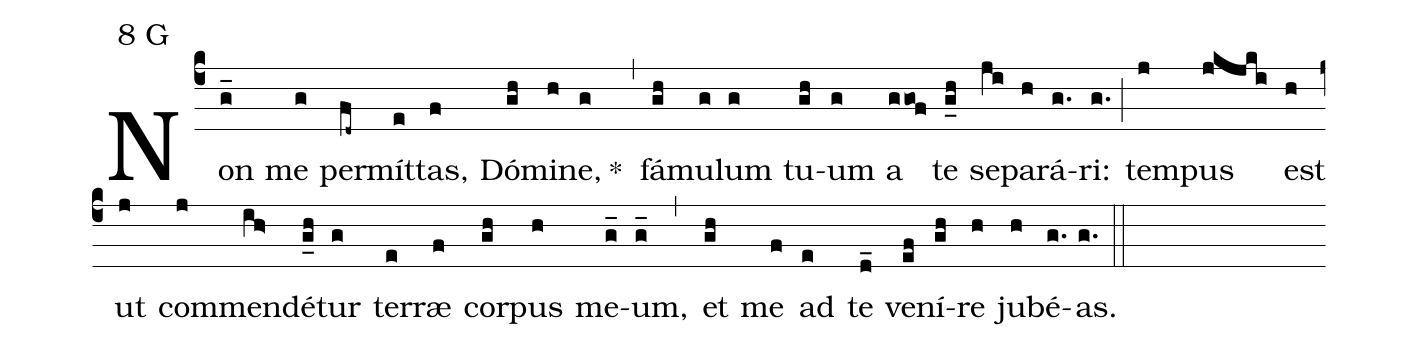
mode:8 G;
%%
(c4) Non(g_) me(g) per(fd~)mít(e)tas,(f) Dó(gh)mi(h)ne,(g) *()(,) fá(gh)mu(g)lum(g) tu(gh)um(g)  a(ggof) te(g_h) se(ji)pa(h)rá(g.)ri:(g.) (;) tem(j)pus(jkjki) est(h) ut(j) com(j)men(ih>)dé(g_h)tur(g) ter(e)ræ(f) cor(gh)pus(h) me(g_)um,(g_) (,)  et(gh) me(f) ad(e) te(d_) ve(ef)ní(gh)re(h) ju(h)bé(g.)as.(g.) (::)
